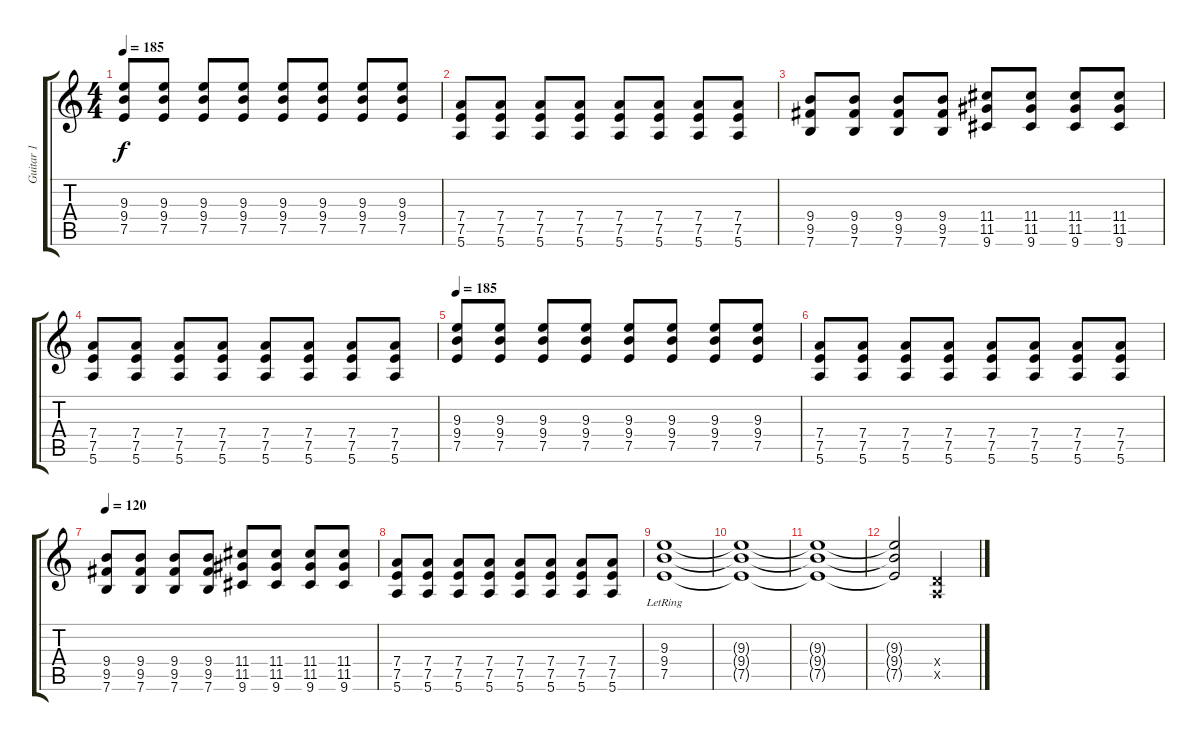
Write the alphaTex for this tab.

\track ("Guitar 1" "Guitar 1") {instrument electricguitarmuted}
\staff {score tabs}
\tuning (E4 B3 G3 D3 A2 E2) {hide}
\ts (4 4)
\tempo 185
\clef g2
\ks c
(9.3 9.4 7.5).8{dy f} (9.3 9.4 7.5).8 (9.3 9.4 7.5).8 (9.3 9.4 7.5).8 (9.3 9.4 7.5).8 (9.3 9.4 7.5).8 (9.3 9.4 7.5).8 (9.3 9.4 7.5).8 |
(7.4 7.5 5.6).8 (7.4 7.5 5.6).8 (7.4 7.5 5.6).8 (7.4 7.5 5.6).8 (7.4 7.5 5.6).8 (7.4 7.5 5.6).8 (7.4 7.5 5.6).8 (7.4 7.5 5.6).8 |
(9.4 9.5 7.6).8 (9.4 9.5 7.6).8 (9.4 9.5 7.6).8 (9.4 9.5 7.6).8 (11.4 11.5 9.6).8 (11.4 11.5 9.6).8 (11.4 11.5 9.6).8 (11.4 11.5 9.6).8 |
(7.4 7.5 5.6).8 (7.4 7.5 5.6).8 (7.4 7.5 5.6).8 (7.4 7.5 5.6).8 (7.4 7.5 5.6).8 (7.4 7.5 5.6).8 (7.4 7.5 5.6).8 (7.4 7.5 5.6).8 |
\tempo 185
(9.3 9.4 7.5).8 (9.3 9.4 7.5).8 (9.3 9.4 7.5).8 (9.3 9.4 7.5).8 (9.3 9.4 7.5).8 (9.3 9.4 7.5).8 (9.3 9.4 7.5).8 (9.3 9.4 7.5).8 |
(7.4 7.5 5.6).8 (7.4 7.5 5.6).8 (7.4 7.5 5.6).8 (7.4 7.5 5.6).8 (7.4 7.5 5.6).8 (7.4 7.5 5.6).8 (7.4 7.5 5.6).8 (7.4 7.5 5.6).8 |
\tempo 120
(9.4 9.5 7.6).8 (9.4 9.5 7.6).8 (9.4 9.5 7.6).8 (9.4 9.5 7.6).8 (11.4 11.5 9.6).8 (11.4 11.5 9.6).8 (11.4 11.5 9.6).8 (11.4 11.5 9.6).8 |
(7.4 7.5 5.6).8 (7.4 7.5 5.6).8 (7.4 7.5 5.6).8 (7.4 7.5 5.6).8 (7.4 7.5 5.6).8 (7.4 7.5 5.6).8 (7.4 7.5 5.6).8 (7.4 7.5 5.6).8 |
(9.3{lr} 9.4{lr} 7.5{lr}).1 |
(9.3{t} 9.4{t} 7.5{t}).1 |
(9.3{t} 9.4{t} 7.5{t}).1 |
(9.3{t} 9.4{t} 7.5{t}).2 (0.4{x} 0.5{x}).2
